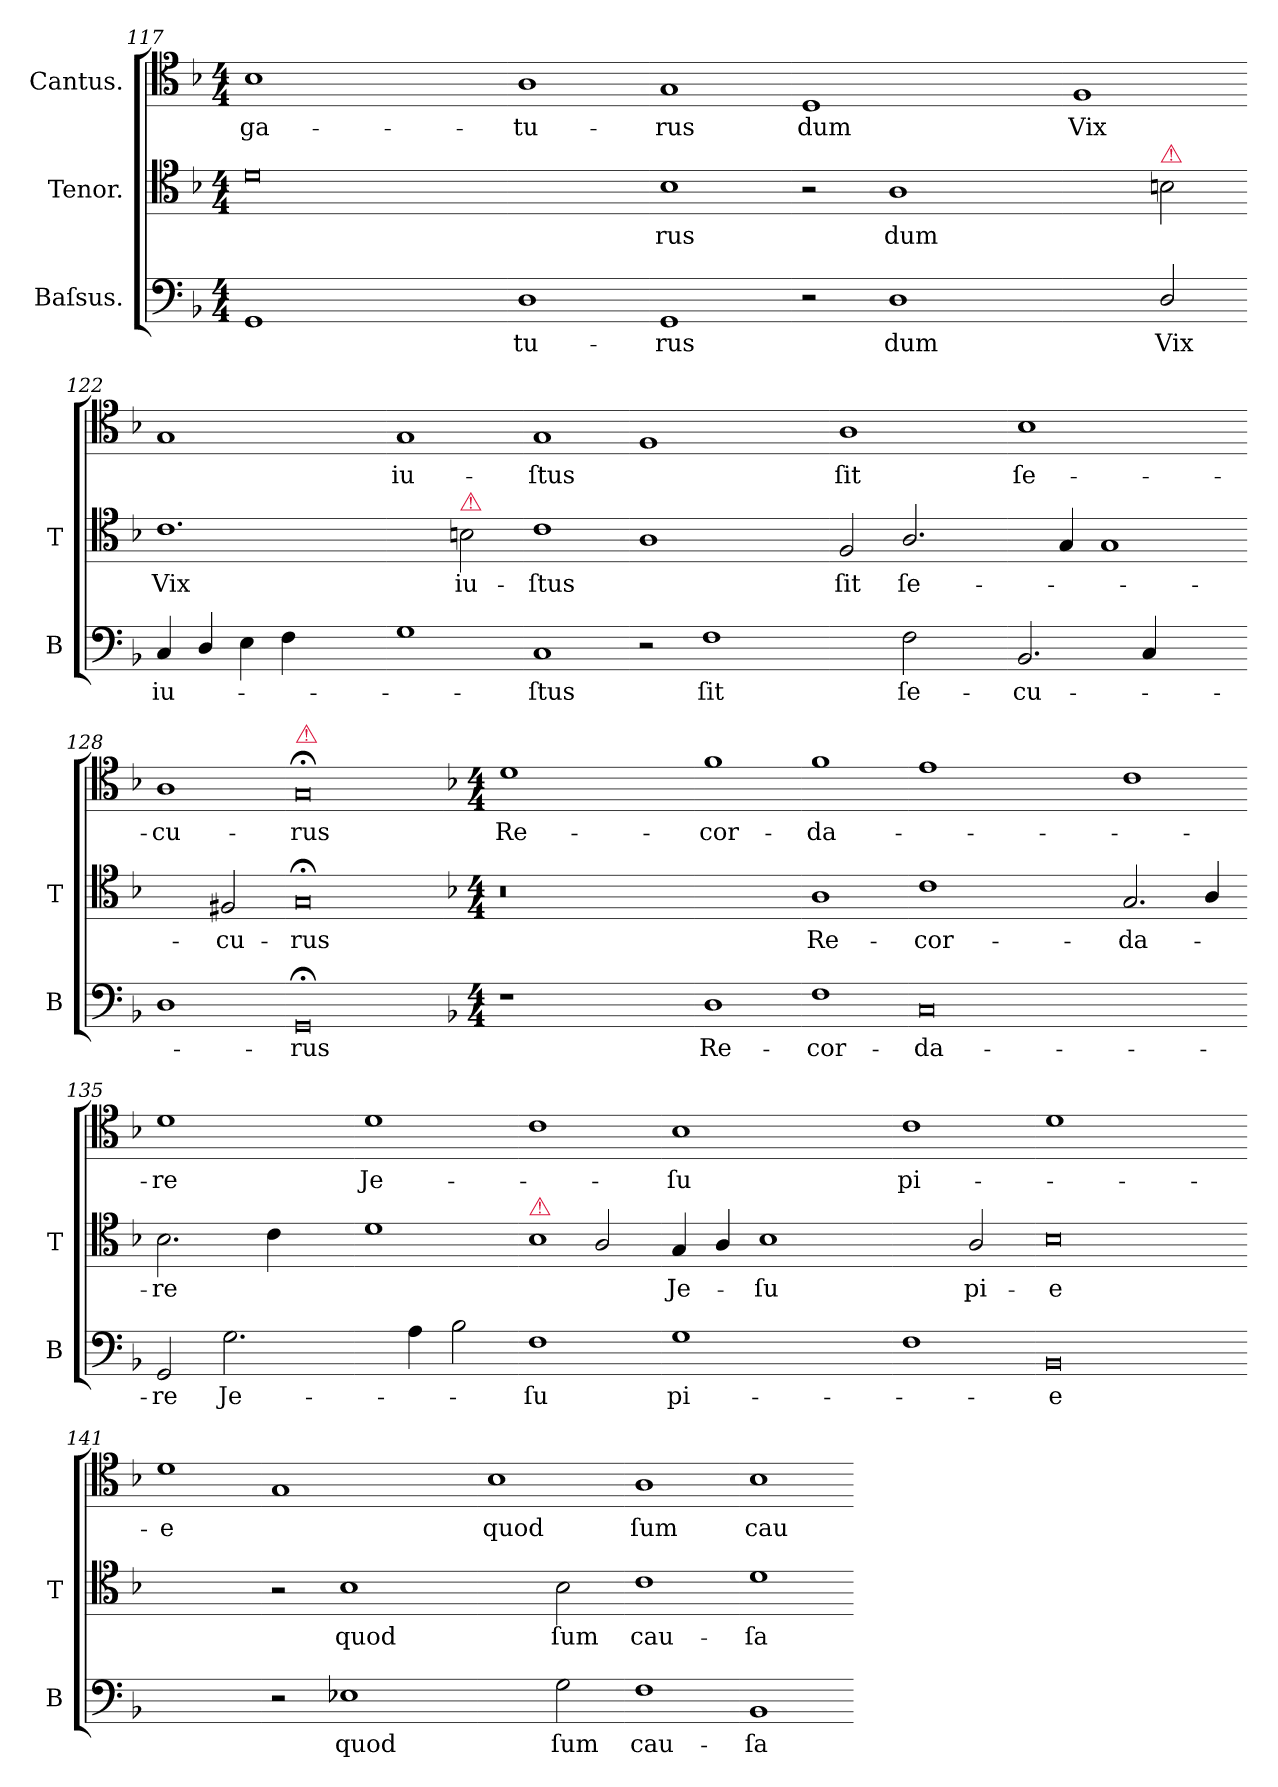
**kern	**text	**kern	**text	**kern	**text
*part3	*part3	*part2	*part2	*part1	*part1
*staff3	*staff3	*staff2	*staff2	*staff1	*staff1
*I"Baſsus.	*	*I"Tenor.	*	*I"Cantus.	*
*I'B	*	*I'T	*	*	*
*clefF4	*	*clefC4	*	*clefC4	*
*k[b-]	*	*k[b-]	*	*k[b-]	*
*M4/4	*	*M4/4	*	*M4/4	*
=117	=117	=117	=117	=117	=117
1GG	.	0d\	.	1B-	-ga-
1ryy	.	.	.	1ryy	.
=118-	=118-	=118-	=118-	=118-	=118-
1D	-tu-	1ryy	.	1A	-tu-
=119-	=119-	=119-	=119-	=119-	=119-
1GG	-rus	1B-	-rus	1G	-rus
=120-	=120-	=120-	=120-	=120-	=120-
2r	.	2r	.	1D	dum
1D\	dum	1A\	dum	.	.
.	.	.	.	2ryy	.
=121-	=121-	=121-	=121-	=121-	=121-
2ryy	.	2ryy	.	1F	Vix
!	!	!LO:TX:a:color=crimson:t=⚠	!	!	!
2D/	Vix	2Bn\	.	.	.
=122-	=122-	=122-	=122-	=122-	=122-
4C/	iu-	1.c	Vix	1G	.
4D/	.	.	.	.	.
4E\	.	.	.	.	.
4F\	.	.	.	.	.
2ryy	.	.	.	2ryy	.
=123-	=123-	=123-	=123-	=123-	=123-
1G	.	2ryy	.	1G	iu-
!	!	!LO:TX:a:color=crimson:t=⚠	!	!	!
.	.	2Bn\	iu-	.	.
=124-	=124-	=124-	=124-	=124-	=124-
1C	-ſtus	1c	-ſtus	1G	-ſtus
=125-	=125-	=125-	=125-	=125-	=125-
2r	.	1A	.	1F	.
1F\	ſit	.	.	.	.
.	.	2ryy	.	2ryy	.
=126-	=126-	=126-	=126-	=126-	=126-
2ryy	.	2F/	ſit	1A	ſit
2F\	ſe-	2.A/	ſe-	.	.
4ryy	.	.	.	4ryy	.
=127-	=127-	=127-	=127-	=127-	=127-
2.BB-/	-cu-	4ryy	.	1B-	ſe-
.	.	4G/	.	.	.
.	.	1G/	.	.	.
4C/	.	.	.	.	.
2ryy	.	.	.	2ryy	.
=128-	=128-	=128-	=128-	=128-	=128-
1D	.	2ryy	.	1A	-cu-
.	.	2F#X/	-cu-	.	.
=129-	=129-	=129-	=129-	=129-	=129-
!	!	!	!	!LO:TX:a:color=crimson:t=⚠	!
0GG;<	-rus	0G;	-rus	0G;<	-rus
=130-	=130-	=130-	=130-	=130-	=130-
*k[b-]	*	*k[b-]	*	*k[b-]	*
*M4/4	*	*M4/4	*	*M4/4	*
1r	.	0r	.	1d	Re-
1ryy	.	.	.	1ryy	.
=131-	=131-	=131-	=131-	=131-	=131-
1D	Re-	1ryy	.	1f	-cor-
=132-	=132-	=132-	=132-	=132-	=132-
1F	-cor-	1A	Re-	1f	-da-
=133-	=133-	=133-	=133-	=133-	=133-
0C	-da-	1c	-cor-	1e	.
.	.	1ryy	.	1ryy	.
=134-	=134-	=134-	=134-	=134-	=134-
1ryy	.	2.G/	-da-	1c	.
.	.	4A/	.	.	.
=135-	=135-	=135-	=135-	=135-	=135-
2GG/	-re	2.B-\	-re	1d	-re
2.G\	Je-	.	.	.	.
.	.	4c\	.	.	.
.	.	4ryy	.	4ryy	.
=136-	=136-	=136-	=136-	=136-	=136-
4ryy	.	1d	.	1d	Je-
4A\	.	.	.	.	.
2B-\	.	.	.	.	.
=137-	=137-	=137-	=137-	=137-	=137-
!	!	!LO:TX:a:color=crimson:t=⚠	!	!	!
!	!	!LO:N:vis=1	!	!	!
1F	-ſu	2B-/	.	1c	.
.	.	2A/	.	.	.
=138-	=138-	=138-	=138-	=138-	=138-
1G	pi-	4G/	Je-	1B-	-ſu
.	.	4A/	.	.	.
.	.	1B-\	-ſu	.	.
2ryy	.	.	.	2ryy	.
=139-	=139-	=139-	=139-	=139-	=139-
1F	.	2ryy	.	1c	pi-
.	.	2A/	pi-	.	.
=140-	=140-	=140-	=140-	=140-	=140-
0BB-	-e	0B-	-e	1d	.
.	.	.	.	1ryy	.
=141-	=141-	=141-	=141-	=141-	=141-
1ryy	.	1ryy	.	1d	-e
=142-	=142-	=142-	=142-	=142-	=142-
2r	.	2r	.	1G	.
1E-X\	quod	1B-\	quod	.	.
.	.	.	.	2ryy	.
=143-	=143-	=143-	=143-	=143-	=143-
2ryy	.	2ryy	.	1B-	quod
2G\	-ſum	2B-\	-ſum	.	.
=144-	=144-	=144-	=144-	=144-	=144-
1F	cau-	1c	cau-	1A	-ſum
=145-	=145-	=145-	=145-	=145-	=145-
1BB-	-ſa	1d	-ſa	1B-	cau-
=-	=-	=-	=-	=-	=-
*-	*-	*-	*-	*-	*-
